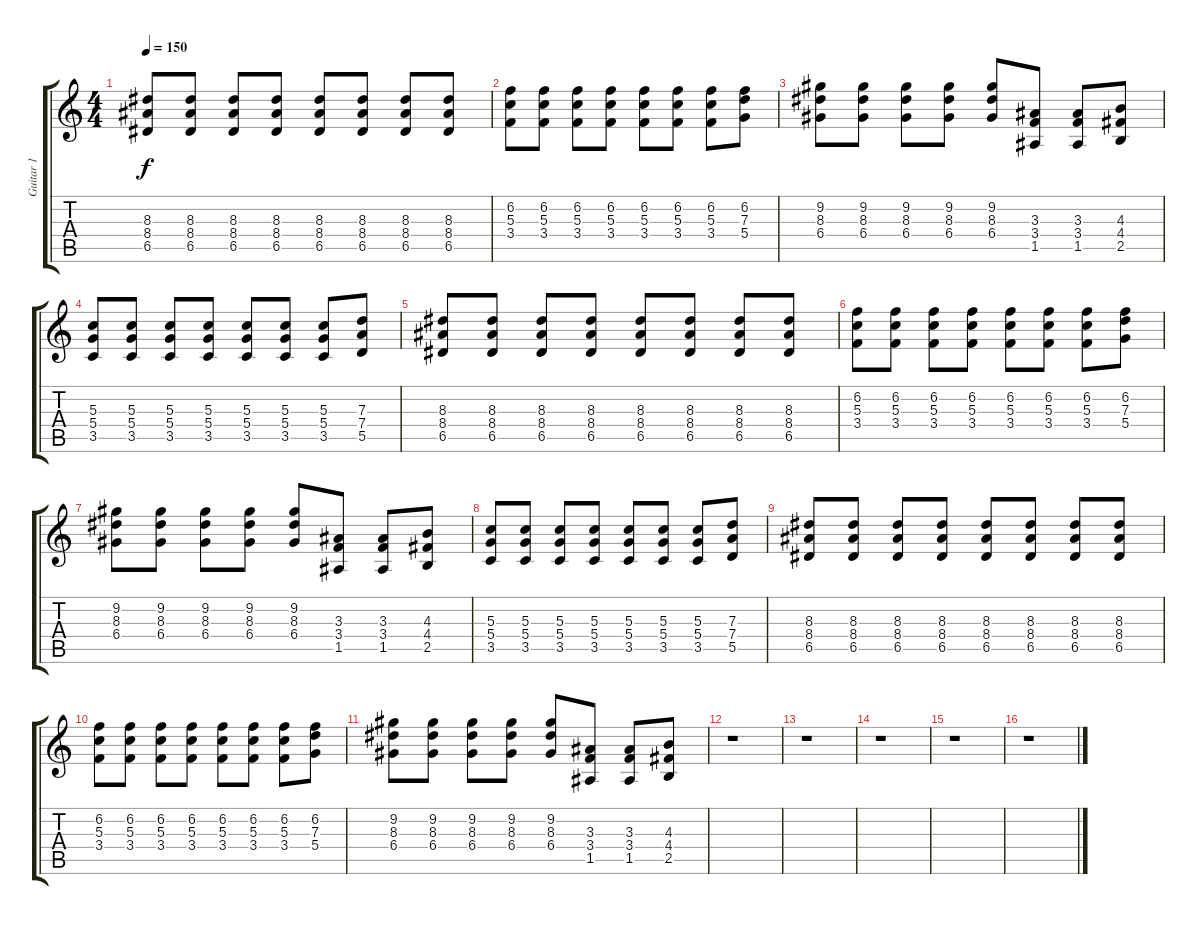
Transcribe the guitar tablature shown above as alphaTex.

\track ("Guitar 1" "Guitar 1") {instrument overdrivenguitar}
\staff {score tabs}
\tuning (E4 B3 G3 D3 A2 E2) {hide}
\ts (4 4)
\tempo 150
\clef g2
\ks c
(8.3 8.4 6.5).8{dy f} (8.3 8.4 6.5).8 (8.3 8.4 6.5).8 (8.3 8.4 6.5).8 (8.3 8.4 6.5).8 (8.3 8.4 6.5).8 (8.3 8.4 6.5).8 (8.3 8.4 6.5).8 |
(6.2 5.3 3.4).8 (6.2 5.3 3.4).8 (6.2 5.3 3.4).8 (6.2 5.3 3.4).8 (6.2 5.3 3.4).8 (6.2 5.3 3.4).8 (6.2 5.3 3.4).8 (6.2 7.3 5.4).8 |
(9.2 8.3 6.4).8 (9.2 8.3 6.4).8 (9.2 8.3 6.4).8 (9.2 8.3 6.4).8 (9.2 8.3 6.4).8 (3.3 3.4 1.5).8 (3.3 3.4 1.5).8 (4.3 4.4 2.5).8 |
(5.3 5.4 3.5).8 (5.3 5.4 3.5).8 (5.3 5.4 3.5).8 (5.3 5.4 3.5).8 (5.3 5.4 3.5).8 (5.3 5.4 3.5).8 (5.3 5.4 3.5).8 (7.3 7.4 5.5).8 |
(8.3 8.4 6.5).8 (8.3 8.4 6.5).8 (8.3 8.4 6.5).8 (8.3 8.4 6.5).8 (8.3 8.4 6.5).8 (8.3 8.4 6.5).8 (8.3 8.4 6.5).8 (8.3 8.4 6.5).8 |
(6.2 5.3 3.4).8 (6.2 5.3 3.4).8 (6.2 5.3 3.4).8 (6.2 5.3 3.4).8 (6.2 5.3 3.4).8 (6.2 5.3 3.4).8 (6.2 5.3 3.4).8 (6.2 7.3 5.4).8 |
(9.2 8.3 6.4).8 (9.2 8.3 6.4).8 (9.2 8.3 6.4).8 (9.2 8.3 6.4).8 (9.2 8.3 6.4).8 (3.3 3.4 1.5).8 (3.3 3.4 1.5).8 (4.3 4.4 2.5).8 |
(5.3 5.4 3.5).8 (5.3 5.4 3.5).8 (5.3 5.4 3.5).8 (5.3 5.4 3.5).8 (5.3 5.4 3.5).8 (5.3 5.4 3.5).8 (5.3 5.4 3.5).8 (7.3 7.4 5.5).8 |
(8.3 8.4 6.5).8 (8.3 8.4 6.5).8 (8.3 8.4 6.5).8 (8.3 8.4 6.5).8 (8.3 8.4 6.5).8 (8.3 8.4 6.5).8 (8.3 8.4 6.5).8 (8.3 8.4 6.5).8 |
(6.2 5.3 3.4).8 (6.2 5.3 3.4).8 (6.2 5.3 3.4).8 (6.2 5.3 3.4).8 (6.2 5.3 3.4).8 (6.2 5.3 3.4).8 (6.2 5.3 3.4).8 (6.2 7.3 5.4).8 |
(9.2 8.3 6.4).8 (9.2 8.3 6.4).8 (9.2 8.3 6.4).8 (9.2 8.3 6.4).8 (9.2 8.3 6.4).8 (3.3 3.4 1.5).8 (3.3 3.4 1.5).8 (4.3 4.4 2.5).8 |
r.1{volume 16} |
r.1 |
r.1 |
r.1 |
r.1
